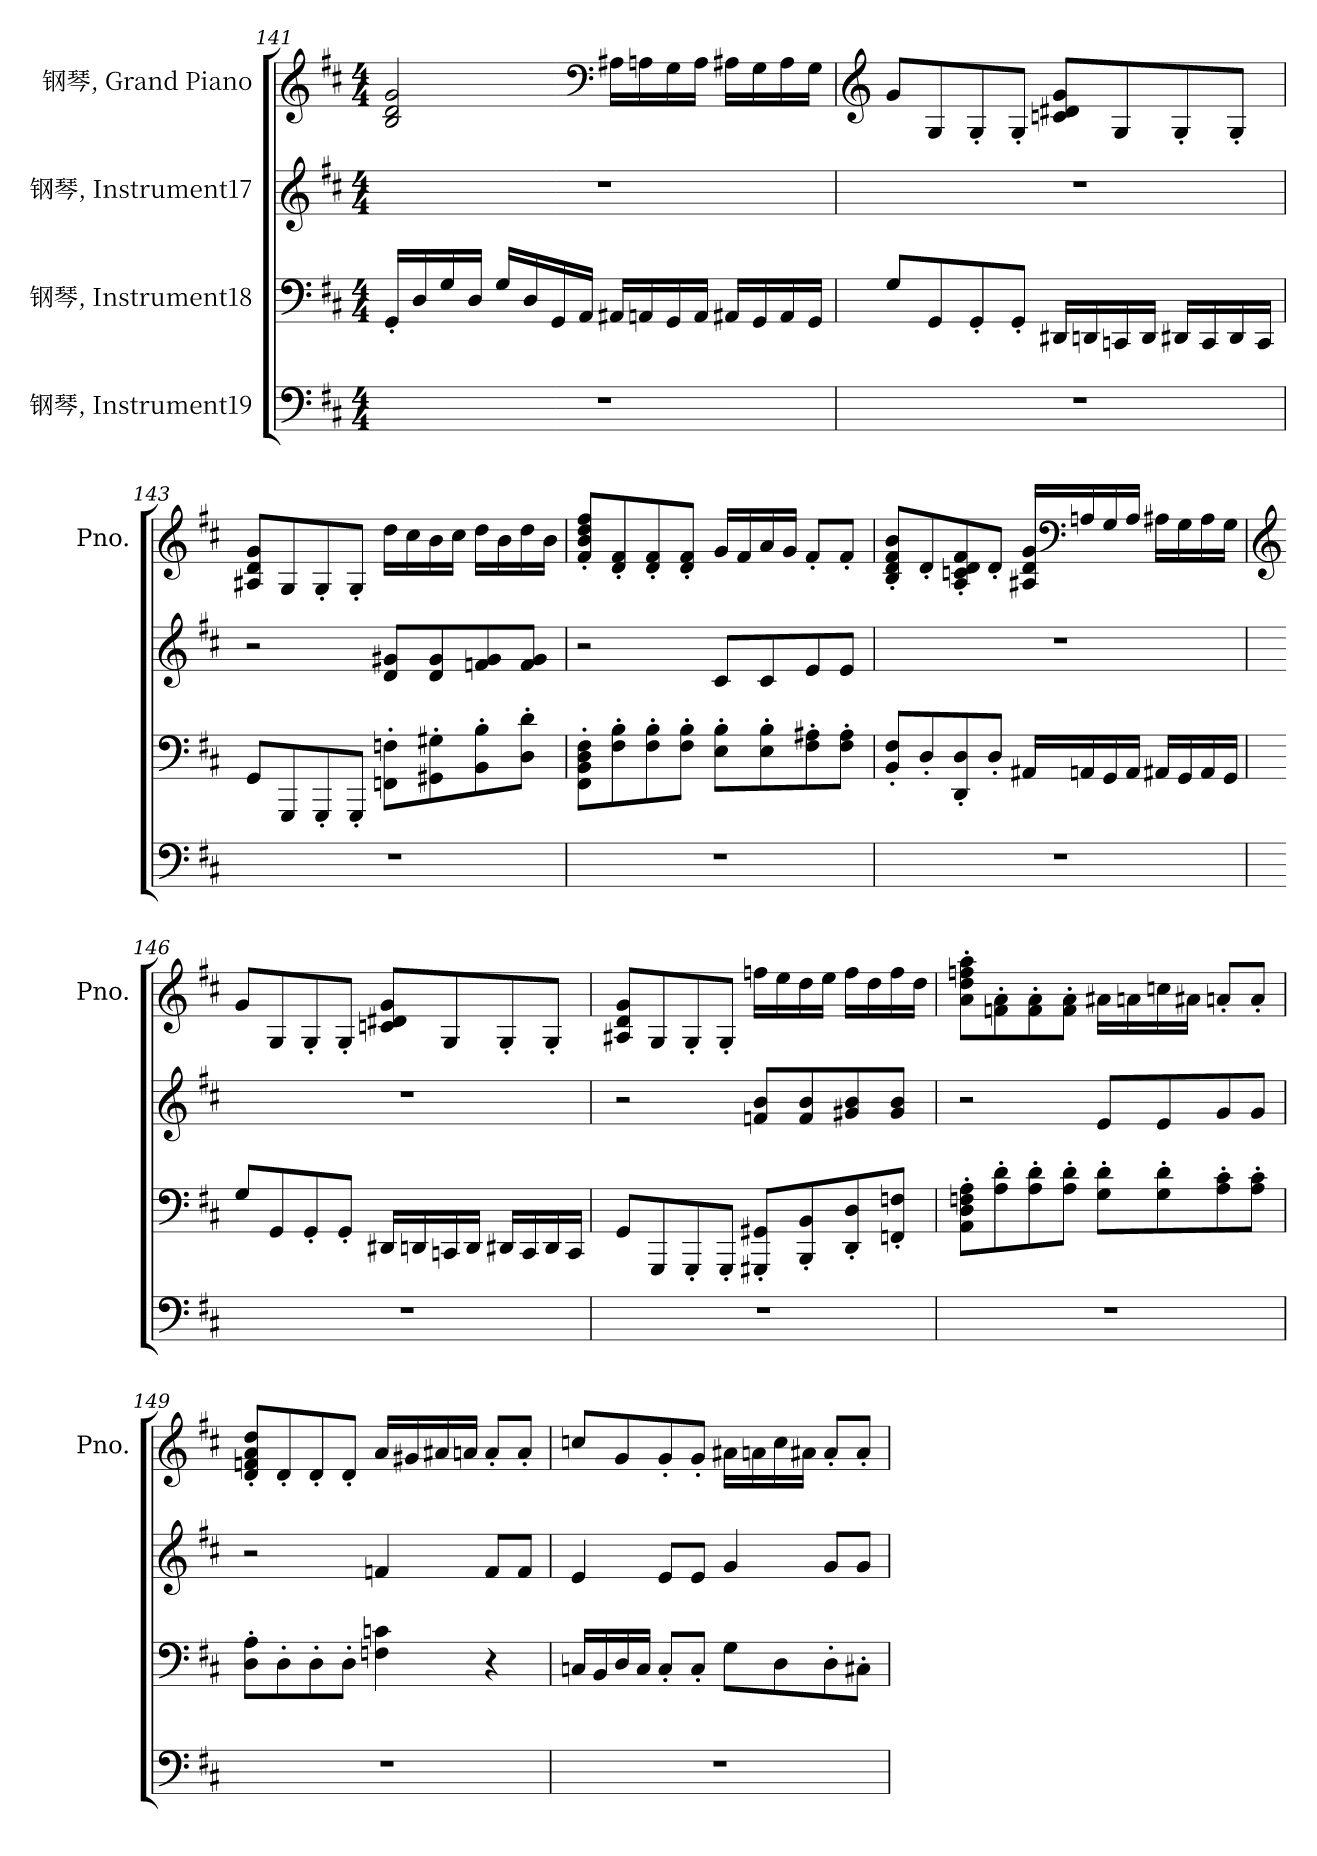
**kern	**kern	**kern	**kern
*part4	*part3	*part2	*part1
*staff4	*staff3	*staff2	*staff1
*I"钢琴, Instrument19	*I"钢琴, Instrument18	*I"钢琴, Instrument17	*I"钢琴, Grand Piano
*	*	*	*I'Pno.
*clefF4	*clefF4	*clefG2	*clefG2
*k[f#c#]	*k[f#c#]	*k[f#c#]	*k[f#c#]
*M4/4	*M4/4	*M4/4	*M4/4
=141	=141	=141	=141
1r	16GG'/LL	1r	2B/ 2d/ 2g/
.	16D/	.	.
.	16G/	.	.
.	16D/JJ	.	.
.	16G/LL	.	.
.	16D/	.	.
.	16GG/	.	.
.	16AA/JJ	.	.
*	*	*	*clefF4
.	16AA#X/LL	.	16A#X\LL
.	16AAn/	.	16An\
.	16GG/	.	16G\
.	16AA/JJ	.	16A\JJ
.	16AA#X/LL	.	16A#X\LL
.	16GG/	.	16G\
.	16AA#/	.	16A#\
.	16GG/JJ	.	16G\JJ
!!LO:PB:g=z
=142	=142	=142	=142
*	*	*	*clefG2
1r	8G/L	1r	8g/L
.	8GG/	.	8G/
.	8GG'/	.	8G'/
.	8GG'/J	.	8G'/J
.	16DD#X/LL	.	8cn/ 8d#X/ 8g/L
.	16DDn/	.	.
.	16CCn/	.	8G/
.	16DD/JJ	.	.
.	16DD#X/LL	.	8G'/
.	16CC/	.	.
.	16DD#/	.	8G'/J
.	16CC/JJ	.	.
=143	=143	=143	=143
1r	8GG/L	2r	8A#X/ 8d/ 8g/L
.	8GGG/	.	8G/
.	8GGG'/	.	8G'/
.	8GGG'/J	.	8G'/J
.	8FFn\' 8Fn\'L	8d/ 8g#X/L	16dd\LL
.	.	.	16cc#\
.	8GG#X\' 8G#X\'	8d/ 8g#/	16b\
.	.	.	16cc#\JJ
.	8BB\' 8B\'	8fn/ 8g#/	16dd\LL
.	.	.	16b\
.	8D\' 8d\'J	8f/ 8g#/J	16dd\
.	.	.	16b\JJ
=144	=144	=144	=144
1r	8FF#\' 8BB\' 8D\' 8F#\'L	2r	8f#/' 8b/' 8dd/' 8ff#/'L
.	8F#\' 8B\'	.	8d/' 8f#/'
.	8F#\' 8B\'	.	8d/' 8f#/'
.	8F#\' 8B\'J	.	8d/' 8f#/'J
.	8E\' 8B\'L	8c#/L	16g/LL
.	.	.	16f#/
.	8E\' 8B\'	8c#/	16a/
.	.	.	16g/JJ
.	8F#\' 8A#X\'	8e/	8f#'/L
.	8F#\' 8A#\'J	8e/J	8f#'/J
!!LO:LB:g=z
=145	=145	=145	=145
1r	8BB/' 8F#/'L	1r	8B/' 8d/' 8f#/' 8b/'L
.	8D'/	.	8d'/
.	8DD/' 8D/'	.	8A/' 8cn/' 8d/' 8f#/'
.	8D'/J	.	8d'/J
.	16AA#X/LL	.	16A#X/ 16d/ 16g/LL
*	*	*	*clefF4
.	16AAn/	.	16An/
.	16GG/	.	16G/
.	16AA/JJ	.	16A/JJ
.	16AA#X/LL	.	16A#X\LL
.	16GG/	.	16G\
.	16AA#/	.	16A#\
.	16GG/JJ	.	16G\JJ
=146	=146	=146	=146
*	*	*	*clefG2
1r	8G/L	1r	8g/L
.	8GG/	.	8G/
.	8GG'/	.	8G'/
.	8GG'/J	.	8G'/J
.	16DD#X/LL	.	8cn/ 8d#X/ 8g/L
.	16DDn/	.	.
.	16CCn/	.	8G/
.	16DD/JJ	.	.
.	16DD#X/LL	.	8G'/
.	16CC/	.	.
.	16DD#/	.	8G'/J
.	16CC/JJ	.	.
!!LO:LB:g=z
=147	=147	=147	=147
1r	8GG/L	2r	8A#X/ 8d/ 8g/L
.	8GGG/	.	8G/
.	8GGG'/	.	8G'/
.	8GGG'/J	.	8G'/J
.	8GGG#X/' 8GG#X/'L	8fn/ 8b/L	16ffn\LL
.	.	.	16ee\
.	8BBB/' 8BB/'	8f/ 8b/	16dd\
.	.	.	16ee\JJ
.	8DD/' 8D/'	8g#X/ 8b/	16ff\LL
.	.	.	16dd\
.	8FFn/' 8Fn/'J	8g#/ 8b/J	16ff\
.	.	.	16dd\JJ
=148	=148	=148	=148
1r	8AA\' 8D\' 8Fn\' 8A\'L	2r	8a\' 8dd\' 8ffn\' 8aa\'L
.	8A\' 8d\'	.	8fn\' 8a\'
.	8A\' 8d\'	.	8f\' 8a\'
.	8A\' 8d\'J	.	8f\' 8a\'J
.	8G\' 8d\'L	8e/L	16a#X\LL
.	.	.	16an\
.	8G\' 8d\'	8e/	16ccn\
.	.	.	16a#X\JJ
.	8A\' 8c#\'	8g/	8an'/L
.	8A\' 8c#\'J	8g/J	8a'/J
!!LO:PB:g=z
=149	=149	=149	=149
1r	8D\' 8A\'L	2r	8d/' 8fn/' 8a/' 8dd/'L
.	8D'\	.	8d'/
.	8D'\	.	8d'/
.	8D'\J	.	8d'/J
.	4Fn\ 4cn\	4fn/	16a/LL
.	.	.	16g#X/
.	.	.	16a#X/
.	.	.	16an/JJ
.	4r	8f/L	8a'/L
.	.	8f/J	8a'/J
=150	=150	=150	=150
1r	16Cn/LL	4e/	8ccn/L
.	16BB/	.	.
.	16D/	.	8g/
.	16C/JJ	.	.
.	8C'/L	8e/L	8g'/
.	8C'/J	8e/J	8g'/J
.	8G\L	4g/	16a#X\LL
.	.	.	16an\
.	8D\	.	16cc\
.	.	.	16a#X\JJ
.	8D'\	8g/L	8a#'/L
.	8C#X'\J	8g/J	8a#'/J
=	=	=	=
*-	*-	*-	*-
